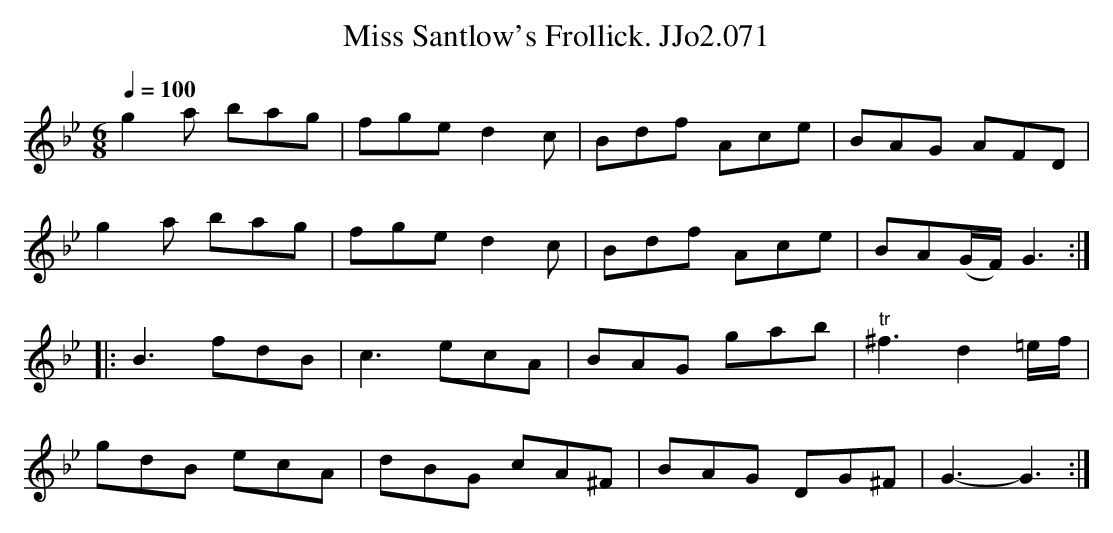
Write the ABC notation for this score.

X:1
T:Miss Santlow's Frollick. JJo2.071
M:6/8
L:1/8
Q:1/4=100
K:Gm
g2a bag|fge d2c|Bdf Ace|BAG AFD|
g2a bag|fge d2c|Bdf Ace|BA(G/F/)G3:|
|:B3fdB|c3ecA|BAG gab|"tr"^f3d2=e/f/|
gdB ecA|dBG cA^F|BAG DG^F|G3-G3:|
